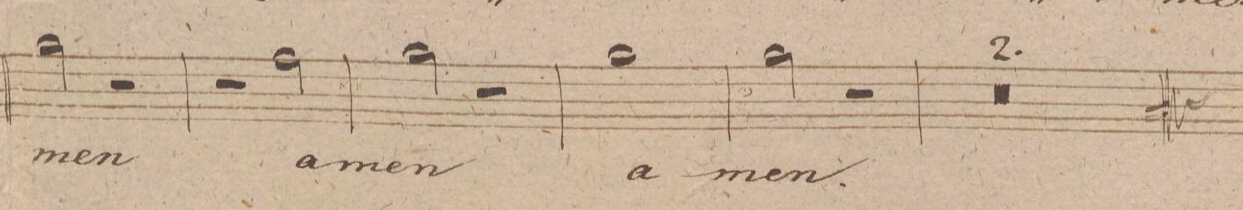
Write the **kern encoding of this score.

**kern	**text	**dynam
*I"Soprano.	*	*
*clefC1	*	*
*k[f#c#g#d#]	*	*
*met(c)	*	*
*M4/4	*	*
2ee\	-men	.
2r	.	.
=305	=305	=305
2r	.	.
2dd#\	a-	.
=306	=306	=306
2ee\	-men	.
2r	.	.
=307	=307	=307
1ee\	a-	.
=308	=308	=308
2ee\	-men.	.
2r	.	.
=309	=309	=309
0r	.	.
=310	=310	=310
==	==	==
*-	*-	*-
